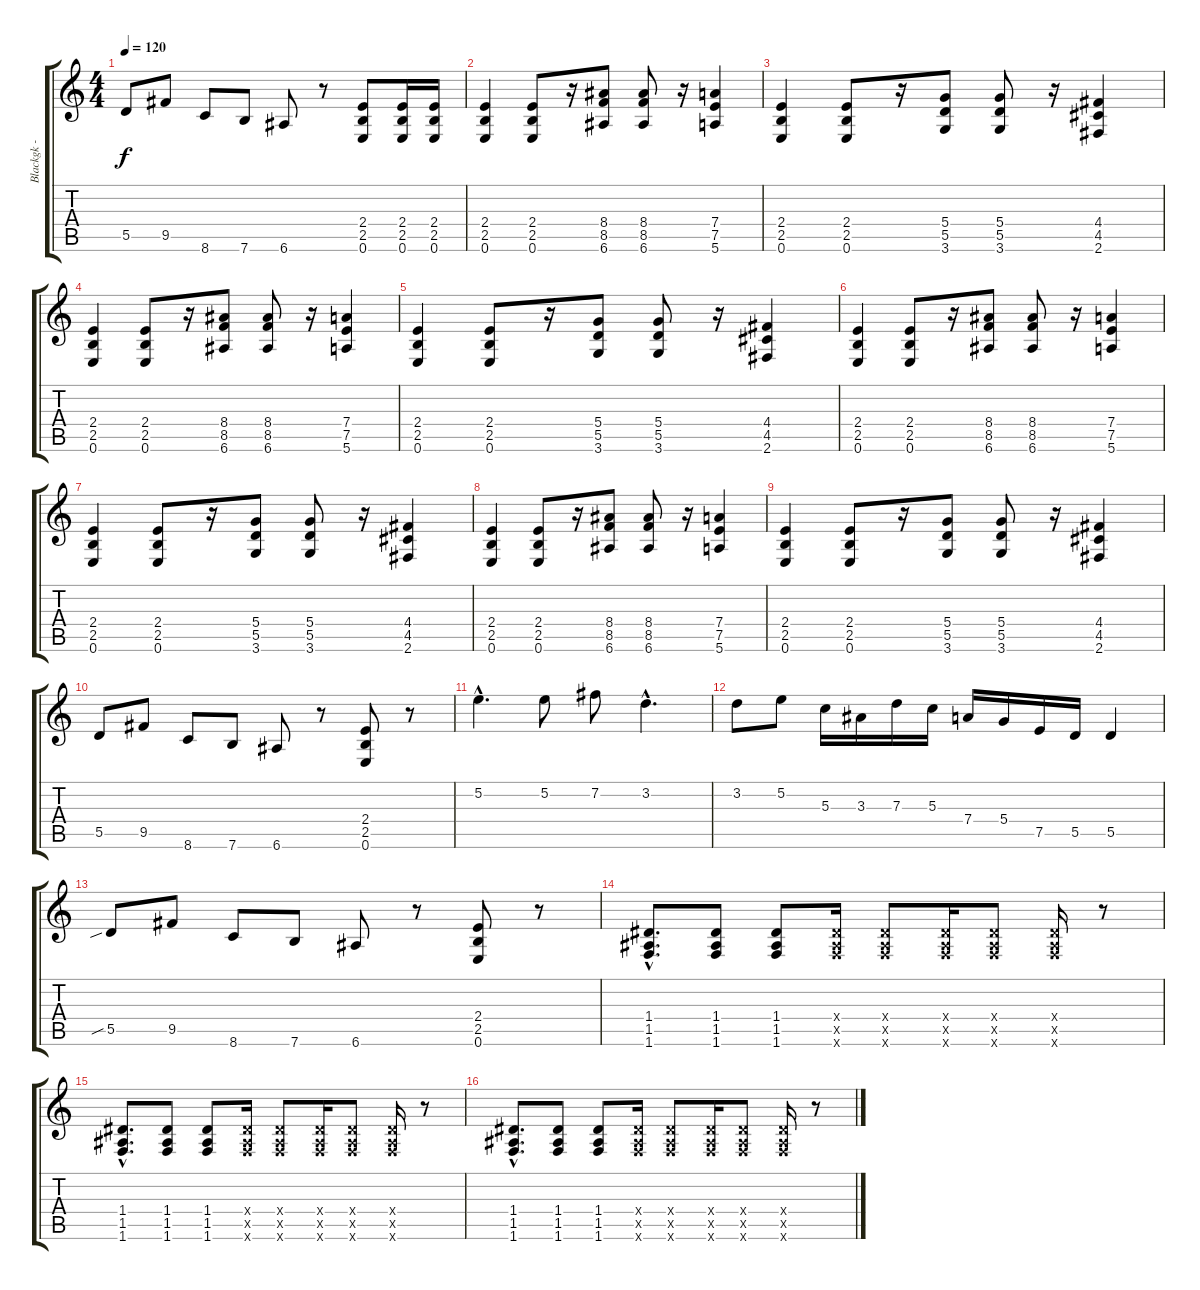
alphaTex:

\track ("Blackgk - Guitar" "Blackgk - ") {instrument overdrivenguitar}
\staff {score tabs}
\tuning (E4 B3 G3 D3 A2 E2) {hide}
\ts (4 4)
\tempo 120
\clef g2
\ks c
5.5.8{dy f} 9.5.8 8.6.8 7.6.8 6.6.8 r.8 (2.4 2.5 0.6).8 (2.4 2.5 0.6).16 (2.4 2.5 0.6).16 |
(2.4 2.5 0.6).4 (2.4 2.5 0.6).8 r.16 (8.4 8.5 6.6).8 (8.4 8.5 6.6).8 r.16 (7.4 7.5 5.6).4 |
(2.4 2.5 0.6).4 (2.4 2.5 0.6).8 r.16 (5.4 5.5 3.6).8 (5.4 5.5 3.6).8 r.16 (4.4 4.5 2.6).4 |
(2.4 2.5 0.6).4 (2.4 2.5 0.6).8 r.16 (8.4 8.5 6.6).8 (8.4 8.5 6.6).8 r.16 (7.4 7.5 5.6).4 |
(2.4 2.5 0.6).4 (2.4 2.5 0.6).8 r.16 (5.4 5.5 3.6).8 (5.4 5.5 3.6).8 r.16 (4.4 4.5 2.6).4 |
(2.4 2.5 0.6).4 (2.4 2.5 0.6).8 r.16 (8.4 8.5 6.6).8 (8.4 8.5 6.6).8 r.16 (7.4 7.5 5.6).4 |
(2.4 2.5 0.6).4 (2.4 2.5 0.6).8 r.16 (5.4 5.5 3.6).8 (5.4 5.5 3.6).8 r.16 (4.4 4.5 2.6).4 |
(2.4 2.5 0.6).4 (2.4 2.5 0.6).8 r.16 (8.4 8.5 6.6).8 (8.4 8.5 6.6).8 r.16 (7.4 7.5 5.6).4 |
(2.4 2.5 0.6).4 (2.4 2.5 0.6).8 r.16 (5.4 5.5 3.6).8 (5.4 5.5 3.6).8 r.16 (4.4 4.5 2.6).4 |
5.5.8 9.5.8 8.6.8 7.6.8 6.6.8 r.8 (2.4 2.5 0.6).8 r.8 |
5.2{hac}.4{d} 5.2.8 7.2.8 3.2{hac}.4{d} |
3.2.8 5.2.8 5.3.16 3.3.16 7.3.16 5.3.16 7.4.16 5.4.16 7.5.16 5.5.16 5.5.4 |
5.5{sib}.8 9.5.8 8.6.8 7.6.8 6.6.8 r.8 (2.4 2.5 0.6).8 r.8 |
(1.4{hac} 1.5{hac} 1.6{hac}).8{d} (1.4 1.5 1.6).8 (1.4 1.5 1.6).8 (1.4{x} 1.5{x} 1.6{x}).16 (1.4{x} 1.5{x} 1.6{x}).8 (1.4{x} 1.5{x} 1.6{x}).16 (1.4{x} 1.5{x} 1.6{x}).8 (1.4{x} 1.5{x} 1.6{x}).16 r.8 |
(1.4{hac} 1.5{hac} 1.6{hac}).8{d} (1.4 1.5 1.6).8 (1.4 1.5 1.6).8 (1.4{x} 1.5{x} 1.6{x}).16 (1.4{x} 1.5{x} 1.6{x}).8 (1.4{x} 1.5{x} 1.6{x}).16 (1.4{x} 1.5{x} 1.6{x}).8 (1.4{x} 1.5{x} 1.6{x}).16 r.8 |
(1.4{hac} 1.5{hac} 1.6{hac}).8{d} (1.4 1.5 1.6).8 (1.4 1.5 1.6).8 (1.4{x} 1.5{x} 1.6{x}).16 (1.4{x} 1.5{x} 1.6{x}).8 (1.4{x} 1.5{x} 1.6{x}).16 (1.4{x} 1.5{x} 1.6{x}).8 (1.4{x} 1.5{x} 1.6{x}).16 r.8
